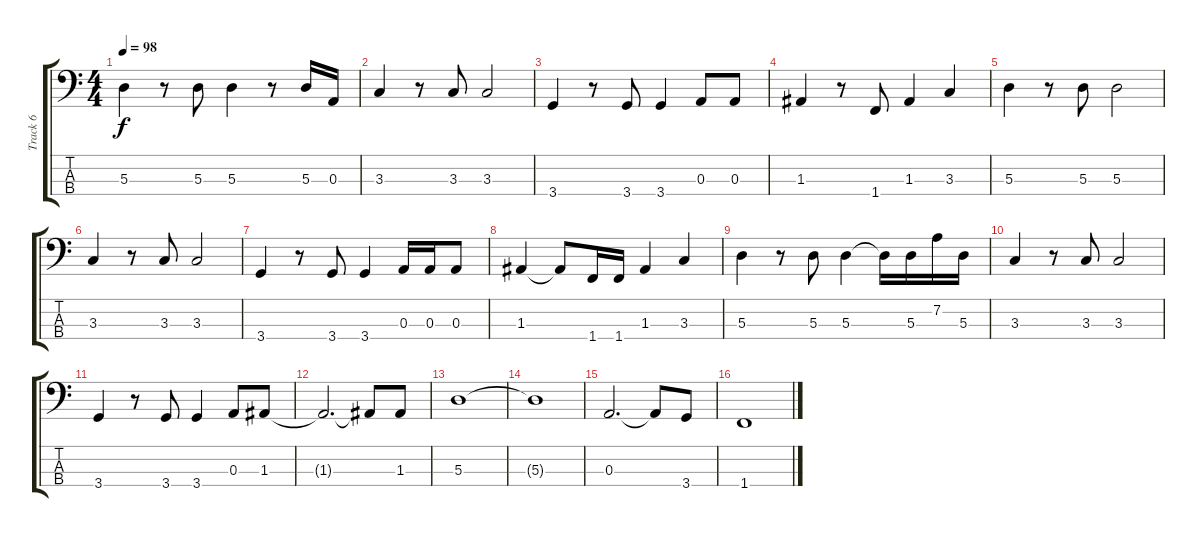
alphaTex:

\track ("Track 6" "Track 6") {instrument fretlessbass}
\staff {score tabs}
\tuning (G2 D2 A1 E1) {hide}
\ts (4 4)
\tempo 98
\clef f4
\ks c
5.3.4{dy f} r.8 5.3.8 5.3.4 r.8 5.3.16 0.3.16 |
3.3.4 r.8 3.3.8 3.3.2 |
3.4.4 r.8 3.4.8 3.4.4 0.3.8 0.3.8 |
1.3.4 r.8 1.4.8 1.3.4 3.3.4 |
5.3.4 r.8 5.3.8 5.3.2 |
3.3.4 r.8 3.3.8 3.3.2 |
3.4.4 r.8 3.4.8 3.4.4 0.3.16 0.3.16 0.3.8 |
1.3.4 1.3{t}.8 1.4.16 1.4.16 1.3.4 3.3.4 |
5.3.4 r.8 5.3.8 5.3.4 5.3{t}.16 5.3.16 7.2.16 5.3.16 |
3.3.4 r.8 3.3.8 3.3.2 |
3.4.4 r.8 3.4.8 3.4.4 0.3.8 1.3.8 |
1.3{t}.2{d} 1.3{t}.8 1.3.8 |
5.3.1 |
5.3{t}.1 |
0.3.2{d} 0.3{t}.8 3.4.8 |
1.4.1
